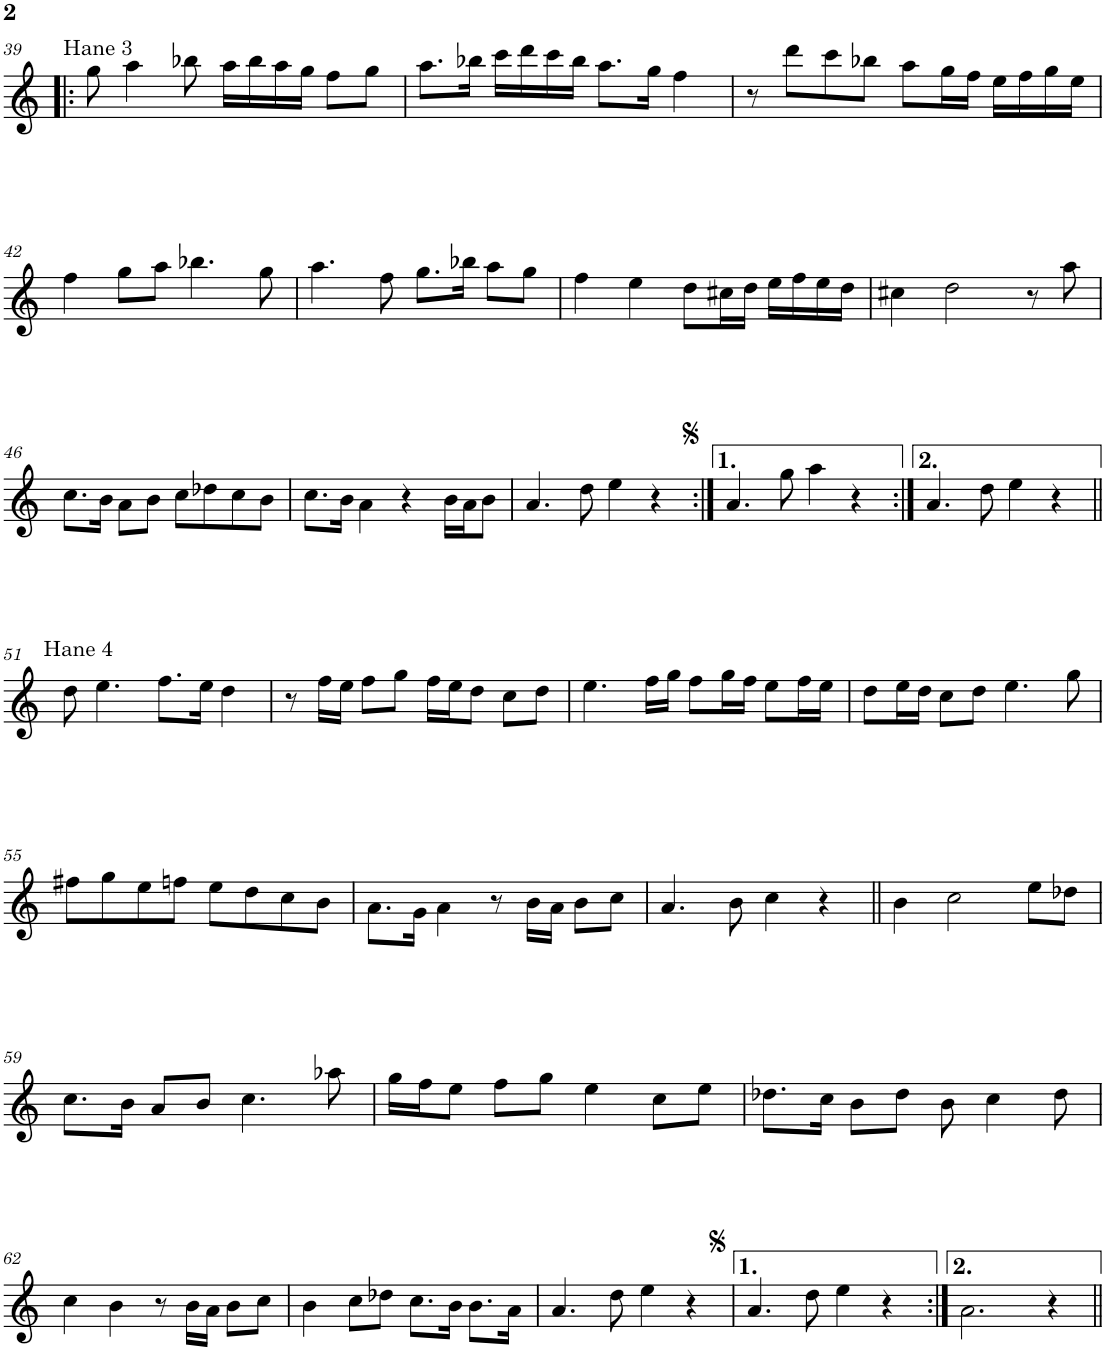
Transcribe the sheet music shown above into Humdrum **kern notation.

**kern
*part1
*staff1
*I"Voice
*I'Vo.
!!LO:PB:g=z
*clefG2
*k[]
*M4/4
*met(c)
=39!|:
!LO:TX:a:t=Hane 3
8gg\
4aa\
8bb-X\
16aa\LL
16bb-\
16aa\
16gg\JJ
8ff\L
8gg\J
=40
8.aa\L
16bb-X\Jk
16ccc\LL
16ddd\
16ccc\
16bb-\JJ
8.aa\L
16gg\Jk
4ff\
=41
8r
8ddd\L
8ccc\
8bb-X\J
8aa\L
16gg\L
16ff\JJ
16ee\LL
16ff\
16gg\
16ee\JJ
!!LO:LB:g=z
=42
4ff\
8gg\L
8aa\J
4.bb-X\
8gg\
=43
4.aa\
8ff\
8.gg\L
16bb-X\Jk
8aa\L
8gg\J
=44
4ff\
4ee\
8dd\L
16cc#X\L
16dd\JJ
16ee\LL
16ff\
16ee\
16dd\JJ
=45
4cc#X\
2dd\
8r
8aa\
!!LO:LB:g=z
=46
8.cc\L
16b\Jk
8a\L
8b\J
8cc\L
8dd-X\
8cc\
8b\J
=47
8.cc\L
16b\Jk
4a\
4r
16b\LL
16a\J
8b\J
=48
4.a/
8dd\
4ee\
4r
=49:|!
4.a/
8gg\
4aa\
4r
=50:|!
4.a/
8dd\
4ee\
4r
!!LO:LB:g=z
=51||
!LO:TX:a:t=Hane 4
8dd\
4.ee\
8.ff\L
16ee\Jk
4dd\
=52
8r
16ff\LL
16ee\JJ
8ff\L
8gg\J
16ff\LL
16ee\J
8dd\J
8cc\L
8dd\J
=53
4.ee\
16ff\LL
16gg\JJ
8ff\L
16gg\L
16ff\JJ
8ee\L
16ff\L
16ee\JJ
=54
8dd\L
16ee\L
16dd\JJ
8cc\L
8dd\J
4.ee\
8gg\
!!LO:LB:g=z
=55
8ff#X\L
8gg\
8ee\
8ffn\J
8ee\L
8dd\
8cc\
8b\J
=56
8.a\L
16g\Jk
4a\
8r
16b\LL
16a\JJ
8b\L
8cc\J
=57
4.a/
8b\
4cc\
4r
=58||
4b\
2cc\
8ee\L
8dd-X\J
!!LO:LB:g=z
=59
8.cc\L
16b\Jk
8a/L
8b/J
4.cc\
8aa-X\
=60
16gg\LL
16ff\J
8ee\J
8ff\L
8gg\J
4ee\
8cc\L
8ee\J
=61
8.dd-X\L
16cc\Jk
8b\L
8dd-\J
8b\
4cc\
8dd-\
!!LO:LB:g=z
=62
4cc\
4b\
8r
16b\LL
16a\JJ
8b\L
8cc\J
=63
4b\
8cc\L
8dd-X\J
8.cc\L
16b\Jk
8.b\L
16a\Jk
=64
4.a/
8dd\
4ee\
4r
=65
4.a/
8dd\
4ee\
4r
=66:|!
2.a\
4r
=||
*-
